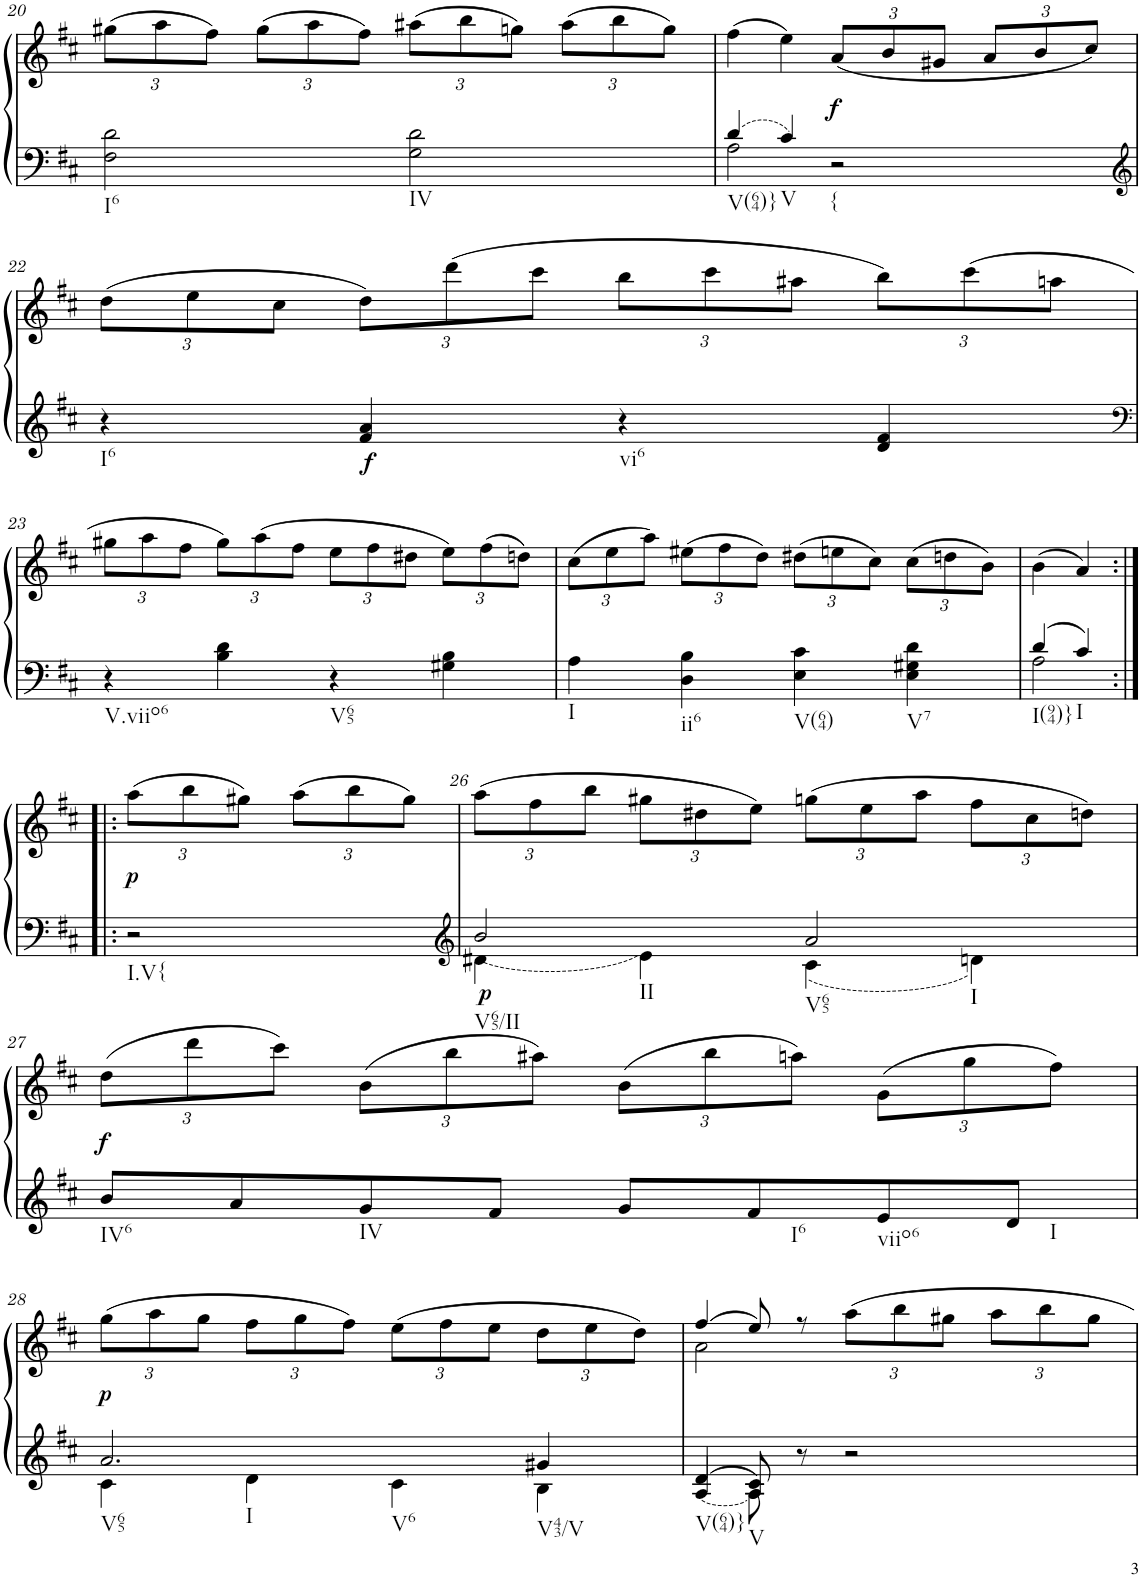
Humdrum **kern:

**kern	**kern	**dynam
*part1	*part1	*part1
*staff2	*staff1	*staff1/2
*I"unbenannt2	*	*
!!LO:PB:g=z
*clefF4	*clefG2	*
*k[f#c#]	*k[f#c#]	*
*M2/2	*M2/2	*
*met(c|)	*met(c|)	*
*	*Xbrackettup	*
=20	=20	=20
!LO:TX:b:t=I6	!	!
2F#\ 2d\	(12gg#X\L	.
.	12aa\	.
.	12ff#\J)	.
.	(12gg#\L	.
.	12aa\	.
.	12ff#\J)	.
!LO:TX:b:t=IV	!	!
2G\ 2d\	(12aa#X\L	.
.	12bb\	.
.	12ggn\J)	.
.	(12aa#\L	.
.	12bb\	.
.	12gg\J)	.
=21	=21	=21
*^	*	*
!LO:TX:b:t=V(64)}	!	!	!
4d/	2A\	(4ff#\	.
!LO:TX:b:t=V	!	!	!
4c#/	.	4ee\)	.
!LO:TX:b:t={	!	!	!
!	!	!	!LO:DY:b
2r	2ryy	(12a/L	f
.	.	12b/	.
.	.	12g#X/J	.
.	.	12a/L	.
.	.	12b/	.
.	.	12cc#/J)	.
*v	*v	*	*
!!LO:LB:g=z
=22	=22	=22
*clefG2	*	*
!LO:TX:b:t=I6	!	!
4r	(12dd\L	.
.	12ee\	.
.	12cc#\J	.
!	!	!LO:DY:b=2
4f#/ 4a/	12dd\L)	f
.	(12ddd\	.
.	12ccc#\J	.
!LO:TX:b:t=vi6	!	!
4r	12bb\L	.
.	12ccc#\	.
.	12aa#X\J	.
4d/ 4f#/	12bb\L)	.
.	(12ccc#\	.
.	12aan\J	.
!!LO:LB:g=z
=23	=23	=23
*clefF4	*	*
!LO:TX:b:t=V.viio6	!	!
4r	12gg#X\L	.
.	12aa\	.
.	12ff#\J	.
4B\ 4d\	12gg#\L)	.
.	(12aa\	.
.	12ff#\J	.
!LO:TX:b:t=V65	!	!
4r	12ee\L	.
.	12ff#\	.
.	12dd#X\J	.
4G#X\ 4B\	12ee\L)	.
.	(12ff#\	.
.	12ddn\J)	.
=24	=24	=24
!LO:TX:b:t=I	!	!
4A\	(12cc#\L	.
.	12ee\	.
.	12aa\J)	.
!LO:TX:b:t=ii6	!	!
4D\ 4B\	(12ee#X\L	.
.	12ff#\	.
.	12dd\J)	.
!LO:TX:b:t=V(64)	!	!
4E\ 4c#\	(12dd#X\L	.
.	12een\	.
.	12cc#\J)	.
!LO:TX:b:t=V7	!	!
4E\ 4G#X\ 4d\	(12cc#\L	.
.	12ddn\	.
.	12b\J)	.
=25	=25	=25
*^	*	*
!LO:TX:b:t=I(94)}	!	!	!
4d/	2A\	(4b\	.
!LO:TX:b:t=I	!	!	!
4c#/	.	4a/)	.
*v	*v	*	*
!!LO:LB:g=z
=25X3:|!|:	=25X3:|!|:	=25X3:|!|:
!LO:TX:b:t=I.V{	!	!
!	!	!LO:DY:b
2r	(12aa\L	p
.	12bb\	.
.	12gg#X\J)	.
.	(12aa\L	.
.	12bb\	.
.	12gg#\J)	.
=26	=26	=26
*clefG2	*	*
*^	*	*
!LO:TX:b:t=V65/II	!	!	!
!LO:TX:b:t=II	!	!	!
!	!	!	!LO:DY:b=2
2b/	4d#X\	(12aa\L	p
.	.	12ff#\	.
.	.	12bb\J	.
.	4e\	12gg#X\L	.
.	.	12dd#X\	.
.	.	12ee\J)	.
!LO:TX:b:t=V65	!	!	!
!LO:TX:b:t=I	!	!	!
2a/	4c#\	(12ggn\L	.
.	.	12ee\	.
.	.	12aa\J	.
.	4dn\	12ff#\L	.
.	.	12cc#\	.
.	.	12ddn\J)	.
*v	*v	*	*
!!LO:LB:g=z
=27	=27	=27
!LO:TX:b:t=IV6	!	!
!	!	!LO:DY:b
8b/L	(12dd\L	f
.	12ddd\	.
8a/	.	.
.	12ccc#\J)	.
!LO:TX:b:t=IV	!	!
8g/	(12b\L	.
.	12bb\	.
8f#/J	.	.
.	12aa#X\J)	.
8g/L	(12b\L	.
.	12bb\	.
!LO:TX:b:t=I6	!	!
8f#/	.	.
.	12aan\J)	.
!LO:TX:b:t=viio6	!	!
8e/	(12g\L	.
.	12gg\	.
!LO:TX:b:t=I	!	!
8d/J	.	.
.	12ff#\J)	.
!!LO:LB:g=z
=28	=28	=28
*^	*	*
!LO:TX:b:t=V65	!	!	!
!LO:TX:b:t=I	!	!	!
!LO:TX:b:t=V6	!	!	!
!	!	!	!LO:DY:b
2.a/	4c#\	(12gg\L	p
.	.	12aa\	.
.	.	12gg\J	.
.	4d\	12ff#\L	.
.	.	12gg\	.
.	.	12ff#\J)	.
.	4c#\	(12ee\L	.
.	.	12ff#\	.
.	.	12ee\J	.
!LO:TX:b:t=V43/V	!	!	!
4g#X/	4B\	12dd\L	.
.	.	12ee\	.
.	.	12dd\J)	.
=29	=29	=29	=29
!LO:TX:b:t=V(64)}	!	!	!
!	!LO:T:dash	!	!
*	*	*^	*
4d/	[<4A/	(4ff#/	2a\	.
!LO:TX:b:t=V	!	!	!	!
8A/ 8c#/	8A\]	8ee/)	.	.
8r	2ryy	8r	.	.
2r	.	12aa\L	2ryy	.
.	.	12bb\	.	.
.	.	12gg#X\J	.	.
.	.	12aa\L	.	.
.	.	12bb\	.	.
.	8ryy	.	.	.
.	.	12gg#\J	.	.
*v	*v	*	*	*
*	*v	*v	*
=	=	=
*-	*-	*-
